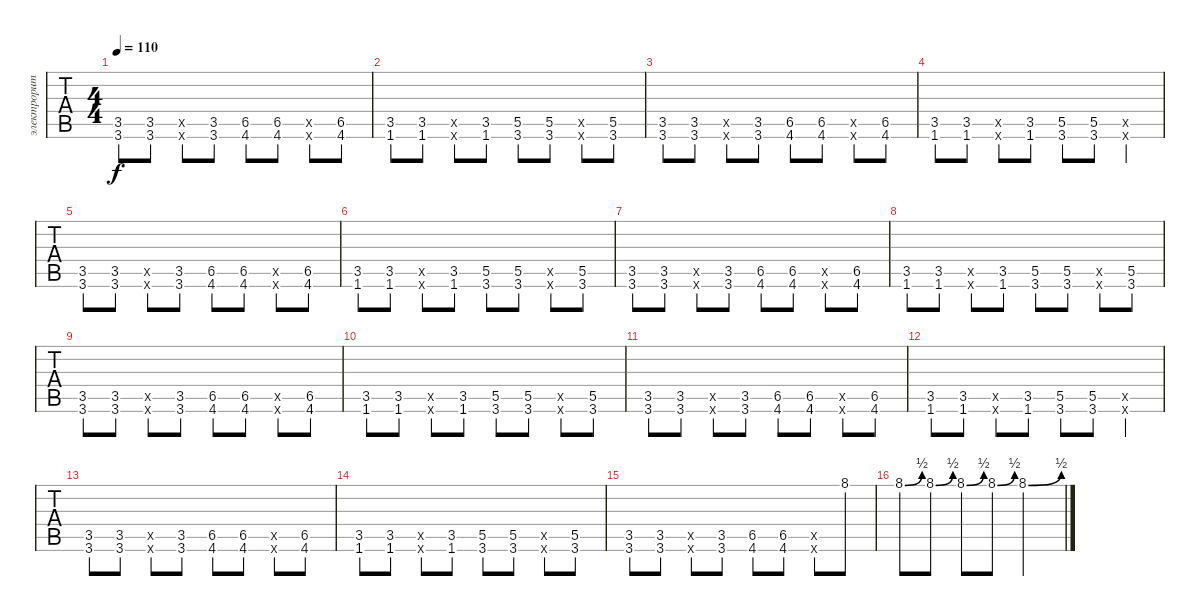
\track ("электроритм 2" "электрорит") {instrument overdrivenguitar}
\staff {tabs}
\tuning (E4 B3 G3 D3 A2 E2) {hide}
\ts (4 4)
\tempo 110
\clef g2
\ks c
(3.5 3.6).8{dy f} (3.5 3.6).8 (3.5{x} 3.6{x}).8 (3.5 3.6).8 (6.5 4.6).8 (6.5 4.6).8 (6.5{x} 4.6{x}).8 (6.5 4.6).8 |
(3.5 1.6).8 (3.5 1.6).8 (3.5{x} 1.6{x}).8 (3.5 1.6).8 (5.5 3.6).8 (5.5 3.6).8 (5.5{x} 3.6{x}).8 (5.5 3.6).8 |
(3.5 3.6).8 (3.5 3.6).8 (3.5{x} 3.6{x}).8 (3.5 3.6).8 (6.5 4.6).8 (6.5 4.6).8 (6.5{x} 4.6{x}).8 (6.5 4.6).8 |
(3.5 1.6).8 (3.5 1.6).8 (3.5{x} 1.6{x}).8 (3.5 1.6).8 (5.5 3.6).8 (5.5 3.6).8 (5.5{x} 3.6{x}).4 |
(3.5 3.6).8 (3.5 3.6).8 (3.5{x} 3.6{x}).8 (3.5 3.6).8 (6.5 4.6).8 (6.5 4.6).8 (6.5{x} 4.6{x}).8 (6.5 4.6).8 |
(3.5 1.6).8 (3.5 1.6).8 (3.5{x} 1.6{x}).8 (3.5 1.6).8 (5.5 3.6).8 (5.5 3.6).8 (5.5{x} 3.6{x}).8 (5.5 3.6).8 |
(3.5 3.6).8 (3.5 3.6).8 (3.5{x} 3.6{x}).8 (3.5 3.6).8 (6.5 4.6).8 (6.5 4.6).8 (6.5{x} 4.6{x}).8 (6.5 4.6).8 |
(3.5 1.6).8 (3.5 1.6).8 (3.5{x} 1.6{x}).8 (3.5 1.6).8 (5.5 3.6).8 (5.5 3.6).8 (5.5{x} 3.6{x}).8 (5.5 3.6).8 |
(3.5 3.6).8 (3.5 3.6).8 (3.5{x} 3.6{x}).8 (3.5 3.6).8 (6.5 4.6).8 (6.5 4.6).8 (6.5{x} 4.6{x}).8 (6.5 4.6).8 |
(3.5 1.6).8 (3.5 1.6).8 (3.5{x} 1.6{x}).8 (3.5 1.6).8 (5.5 3.6).8 (5.5 3.6).8 (5.5{x} 3.6{x}).8 (5.5 3.6).8 |
(3.5 3.6).8 (3.5 3.6).8 (3.5{x} 3.6{x}).8 (3.5 3.6).8 (6.5 4.6).8 (6.5 4.6).8 (6.5{x} 4.6{x}).8 (6.5 4.6).8 |
(3.5 1.6).8 (3.5 1.6).8 (3.5{x} 1.6{x}).8 (3.5 1.6).8 (5.5 3.6).8 (5.5 3.6).8 (5.5{x} 3.6{x}).4 |
(3.5 3.6).8 (3.5 3.6).8 (3.5{x} 3.6{x}).8 (3.5 3.6).8 (6.5 4.6).8 (6.5 4.6).8 (6.5{x} 4.6{x}).8 (6.5 4.6).8 |
(3.5 1.6).8 (3.5 1.6).8 (3.5{x} 1.6{x}).8 (3.5 1.6).8 (5.5 3.6).8 (5.5 3.6).8 (5.5{x} 3.6{x}).8 (5.5 3.6).8 |
(3.5 3.6).8 (3.5 3.6).8 (3.5{x} 3.6{x}).8 (3.5 3.6).8 (6.5 4.6).8 (6.5 4.6).8 (6.5{x} 4.6{x}).8 8.1.8 |
8.1{be (bend 0 0 60 2)}.8 8.1{be (bend 0 0 60 2)}.8 8.1{be (bend 0 0 60 2)}.8 8.1{be (bend 0 0 60 2)}.8 8.1{be (bend 0 0 60 2)}.2
